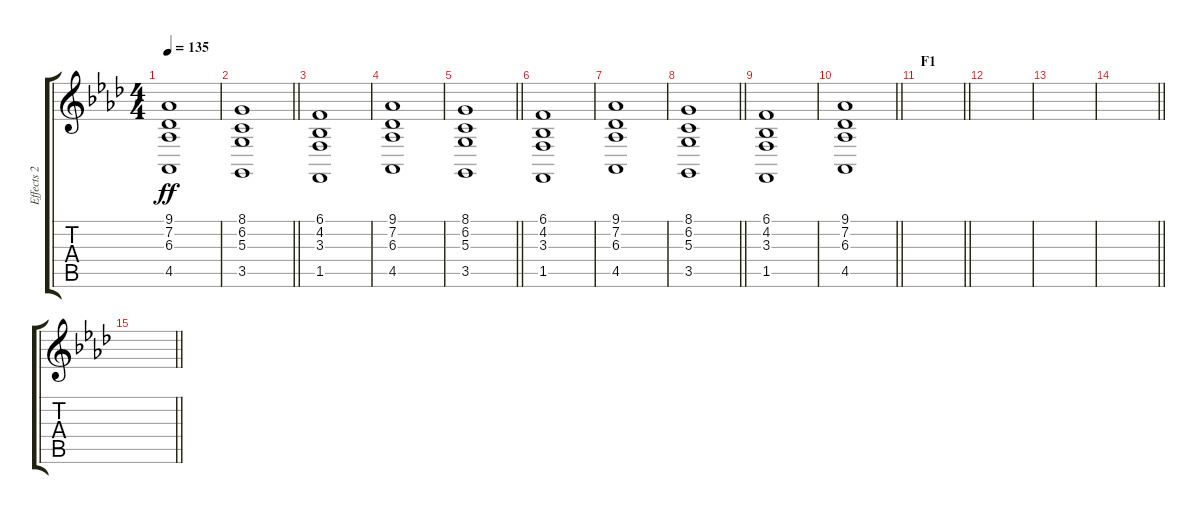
\track ("Effects 2" "Effects 2") {instrument fx7echoes}
\staff {score tabs}
\tuning (B3 Gb3 D3 A2 E2 B1) {hide}
\ts (4 4)
\tempo 135
\clef g2
\ks fminor
(9.1 7.2 6.3 4.5).1{dy ff} |
\barLineRight lightlight
(8.1 6.2 5.3 3.5).1 |
\section ("" "")
(6.1 4.2 3.3 1.5).1 |
(9.1 7.2 6.3 4.5).1 |
\barLineRight lightlight
(8.1 6.2 5.3 3.5).1 |
\section ("" "")
(6.1 4.2 3.3 1.5).1 |
(9.1 7.2 6.3 4.5).1 |
\barLineRight lightlight
(8.1 6.2 5.3 3.5).1 |
\section ("" "")
(6.1 4.2 3.3 1.5).1 |
\barLineRight lightlight
(9.1 7.2 6.3 4.5).1 |
\section ("" "F1")
\barLineRight lightlight
|
|
|
\barLineRight lightlight
|
\barLineRight lightlight
